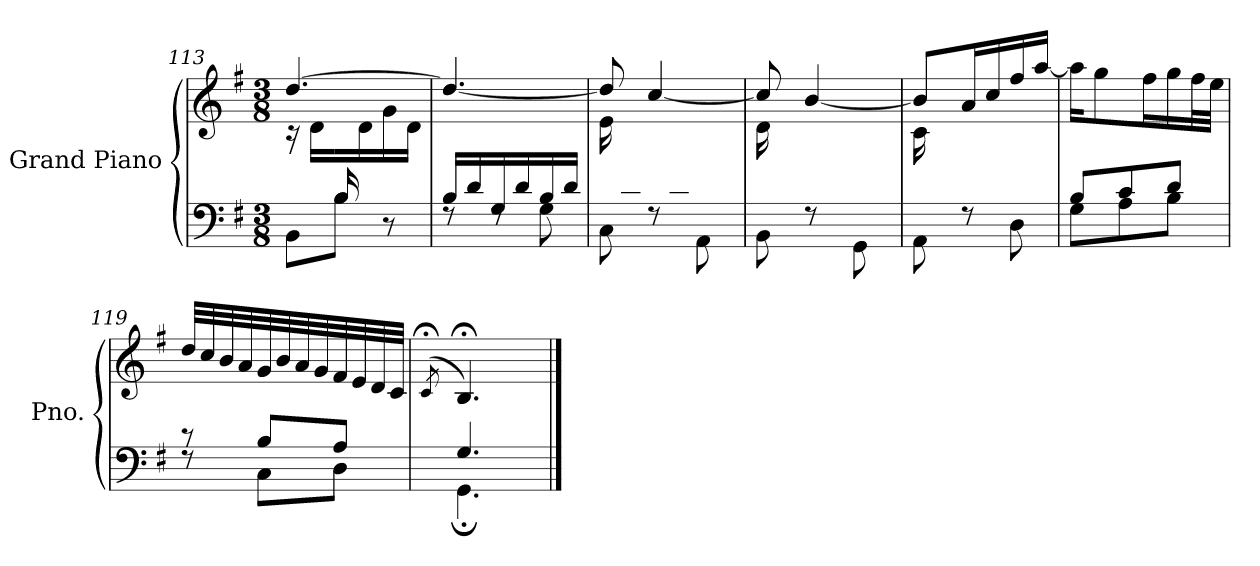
**kern	**kern
*part1	*part1
*staff2	*staff1
*I"Grand Piano	*
*I'Pno.	*
*clefF4	*clefG2
*k[f#]	*k[f#]
*M3/8	*M3/8
=113	=113
*^	*^
8ryy	8BB\L	[4.dd/	16r
.	.	.	16d\LL
16B/	8B\J	.	16ryy
8.ryy	.	.	16d\
.	8r	.	16g\
.	.	.	16d\JJ
*	*	*v	*v
!!LO:LB:g=z
=114	=114	=114
16B/LL	8rF	4.dd/_
16d/	.	.
16G/	8rF	.
16d/	.	.
16B/	8G\	.
16d/JJ	.	.
=115	=115	=115
*	*	*^
16ryy	8C\	8dd/]	16e\LL
16c/	.	.	4ryy
16A/	8rF	[4cc/	.
16c/	.	.	.
16F#/	8AA\	.	.
16A/JJ	.	.	16ryy
=116	=116	=116	=116
16ryy	8BB\	8cc/]	16d\LL
16B/	.	.	4ryy
16G/	8rF	[4b/	.
16B/	.	.	.
16E/	8GG\	.	.
16G/JJ	.	.	16ryy
=117	=117	=117	=117
16ryy	8AA\	8b/L]	16c\LL
16A/	.	.	4ryy
16F#/	8rF	16a/L	.
16A/	.	16cc/	.
16D/	8D\	16ff#/	.
16F#/JJ	.	[16aa/JJ	16ryy
*	*	*v	*v
=118	=118	=118
8B/L	8G\L	16aa\KL]
.	.	8gg\
8c/	8A\	.
.	.	16ff#\L
8d/J	8B\J	16gg\
.	.	32ff#\L
.	.	32ee\JJJ
=119	=119	=119
8r	8rF	32dd/LLL
.	.	32cc/
.	.	32b/
.	.	32a/
8B/L	8C\L	32g/
.	.	32b/
.	.	32a/
.	.	32g/
8A/J	8D\J	32f#/
.	.	32e/
.	.	32d/
.	.	32c/JJJ
*v	*v	*
=120	=120
*	*^
.	(<8qc;</	(>8qc\yy
*^	*	*
*	*^	*	*
4.G/	4.GG;\	[4GG\yy [4G\yy	4.B;</)	[4B/yy)
.	.	8GG\yy];< 8G\yy];<	.	8B;/yy]
*v	*v	*v	*	*
*	*v	*v
==	==
*-	*-
